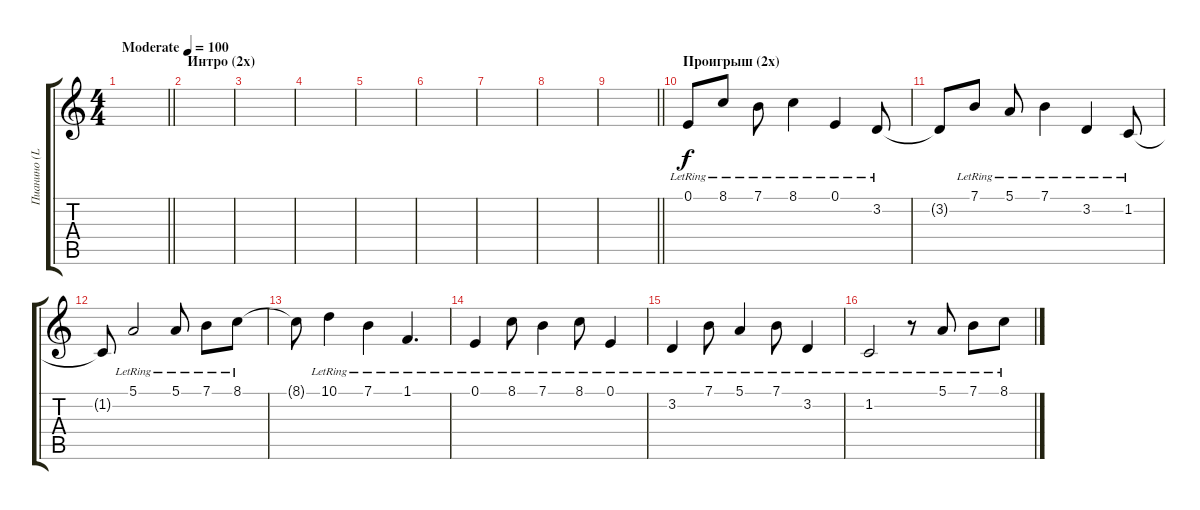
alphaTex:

\track ("Пианино (L)" "Пианино (L") {instrument brightacousticpiano}
\staff {score tabs}
\tuning (E4 B3 G3 D3 A2 E2) {hide}
\ts (4 4)
\tempo (100 "Moderate")
\clef g2
\barLineRight lightlight
\ks c
|
\section ("" "Интро (2x)")
|
|
|
|
|
|
|
\barLineRight lightlight
|
\section ("" "Проигрыш (2x)")
0.1{lr}.8 8.1{lr}.8 7.1{lr}.8 8.1{lr}.4 0.1{lr}.4 3.2{lr}.8 |
3.2{t}.8 7.1{lr}.8 5.1{lr}.8 7.1{lr}.4 3.2{lr}.4 1.2{lr}.8 |
1.2{t}.8 5.1{lr}.2 5.1{lr}.8 7.1{lr}.8 8.1{lr}.8 |
8.1{t}.8 10.1{lr}.4 7.1{lr}.4 1.1{lr}.4{d} |
0.1{lr}.4 8.1{lr}.8 7.1{lr}.4 8.1{lr}.8 0.1{lr}.4 |
3.2{lr}.4 7.1{lr}.8 5.1{lr}.4 7.1{lr}.8 3.2{lr}.4 |
1.2{lr}.2 r.8 5.1{lr}.8 7.1{lr}.8 8.1{lr}.8
